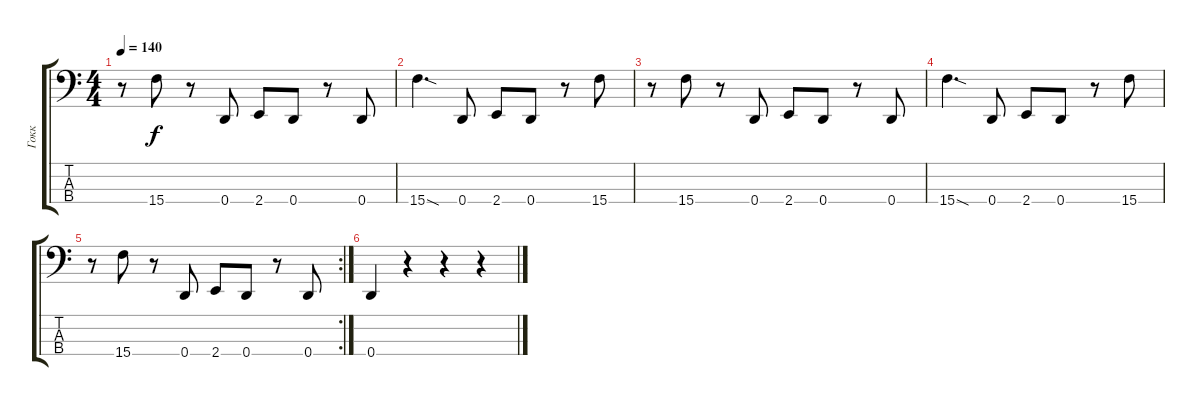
\track ("Гокк" "Гокк") {instrument slapbass1}
\staff {score tabs}
\tuning (G2 D2 A1 D1) {hide}
\ts (4 4)
\tempo 140
\clef f4
\ks c
r.8{dy f} 15.4.8 r.8 0.4.8 2.4.8 0.4.8 r.8 0.4.8 |
15.4{sod}.4{d} 0.4.8 2.4.8 0.4.8 r.8 15.4.8 |
r.8 15.4.8 r.8 0.4.8 2.4.8 0.4.8 r.8 0.4.8 |
15.4{sod}.4{d} 0.4.8 2.4.8 0.4.8 r.8 15.4.8 |
\rc 2
r.8 15.4.8 r.8 0.4.8 2.4.8 0.4.8 r.8 0.4.8 |
0.4.4 r.4 r.4 r.4
